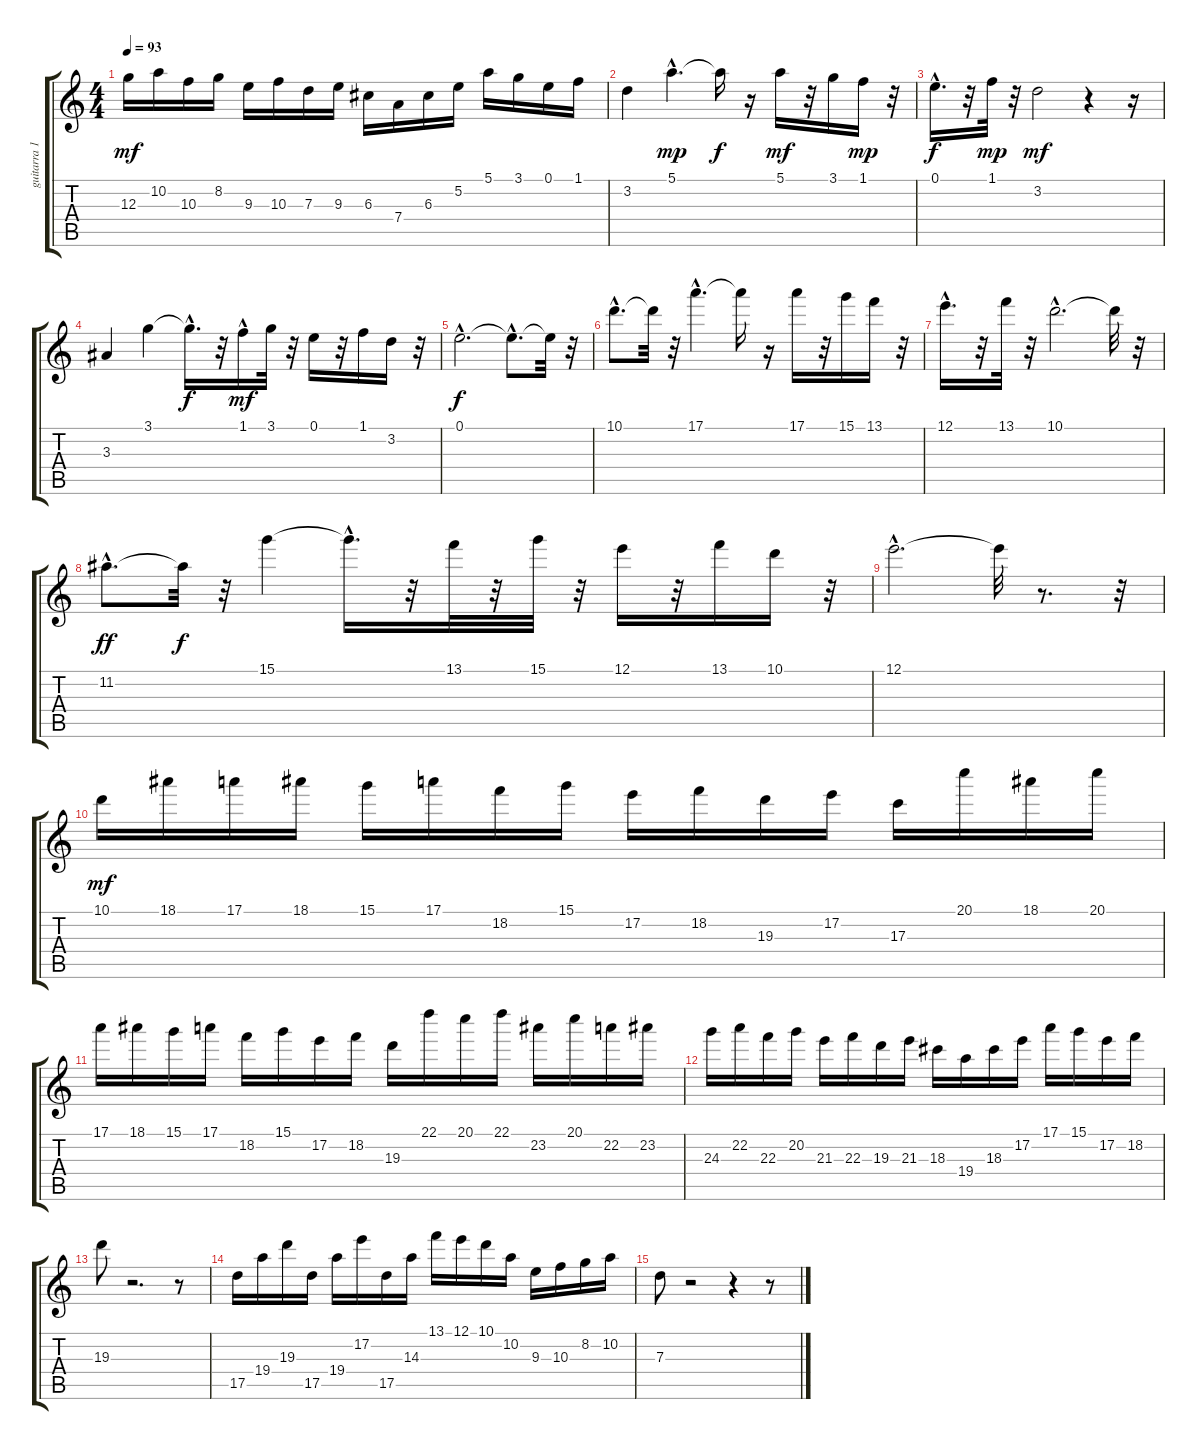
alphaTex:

\track ("guitarra 1" "guitarra 1") {instrument overdrivenguitar}
\staff {score tabs}
\tuning (E4 B3 G3 D3 A2 E2) {hide}
\ts (4 4)
\tempo 93
\clef g2
\ks c
12.3.16{dy mf} 10.2.16 10.3.16 8.2.16 9.3.16 10.3.16 7.3.16 9.3.16 6.3.16 7.4.16 6.3.16 5.2.16 5.1.16 3.1.16 0.1.16 1.1.16 |
3.2.4{instrument englishhorn} 5.1{hac}.4{d dy mp} 5.1{t}.16{dy f} r.16 5.1.16{dy mf} r.32 3.1.16 1.1.16{dy mp} r.32 |
0.1{hac}.16{d dy f} r.32 1.1.32{dy mp} r.32 3.2.2{dy mf} r.4 r.16 |
3.3.4 3.1.4 3.1{hac t}.16{d dy f} r.32 1.1{hac}.16{dy mf} 3.1.32 r.32 0.1.16 r.32 1.1.16 3.2.16 r.32 |
0.1{hac}.2{d dy f} 0.1{hac t}.8{d} 0.1{t}.32 r.32 |
10.1{hac}.8{d instrument stringensemble1} 10.1{t}.32 r.32 17.1{hac}.4{d} 17.1{t}.16 r.16 17.1.16 r.32 15.1.16 13.1.16 r.32 |
12.1{hac}.16{d} r.32 13.1.32 r.32 10.1{hac}.2{d} 10.1{t}.32 r.32 |
11.2{hac}.8{d dy ff} 11.2{t}.32{dy f} r.32 15.1.4 15.1{hac t}.16{d} r.32 13.1.32 r.32 15.1.32 r.32 12.1.16 r.32 13.1.16 10.1.16 r.32 |
12.1{hac}.2{d} 12.1{t}.32 r.8{d} r.32 |
10.1.16{dy mf} 18.1.16 17.1.16 18.1.16 15.1.16 17.1.16 18.2.16 15.1.16 17.2.16 18.2.16 19.3.16 17.2.16 17.3.16 20.1.16 18.1.16 20.1.16 |
17.1.16 18.1.16 15.1.16 17.1.16 18.2.16 15.1.16 17.2.16 18.2.16 19.3.16 22.1.16 20.1.16 22.1.16 23.2.16 20.1.16 22.2.16 23.2.16 |
24.3.16 22.2.16 22.3.16 20.2.16 21.3.16 22.3.16 19.3.16 21.3.16 18.3.16 19.4.16 18.3.16 17.2.16 17.1.16 15.1.16 17.2.16 18.2.16 |
19.3.8 r.2{d} r.8 |
17.5.16 19.4.16 19.3.16 17.5.16 19.4.16 17.2.16 17.5.16 14.3.16 13.1.16 12.1.16 10.1.16 10.2.16 9.3.16 10.3.16 8.2.16 10.2.16 |
7.3.8 r.2 r.4 r.8
